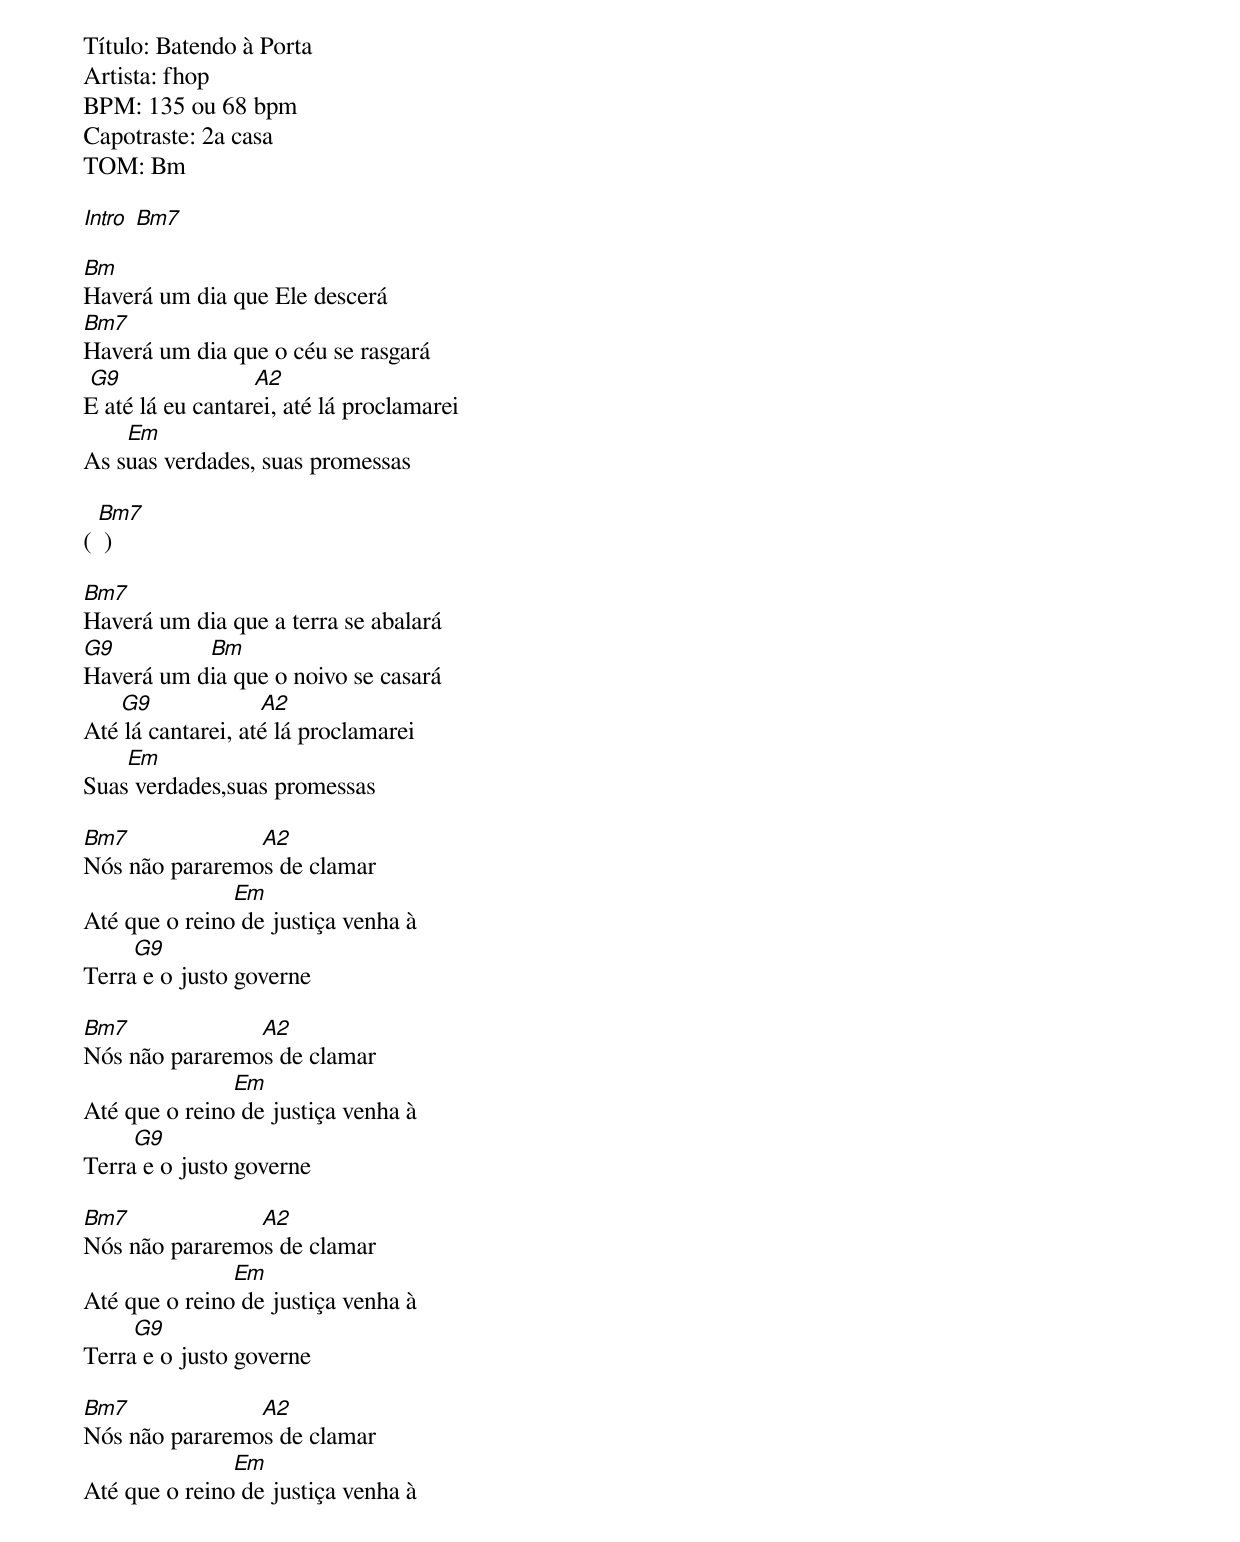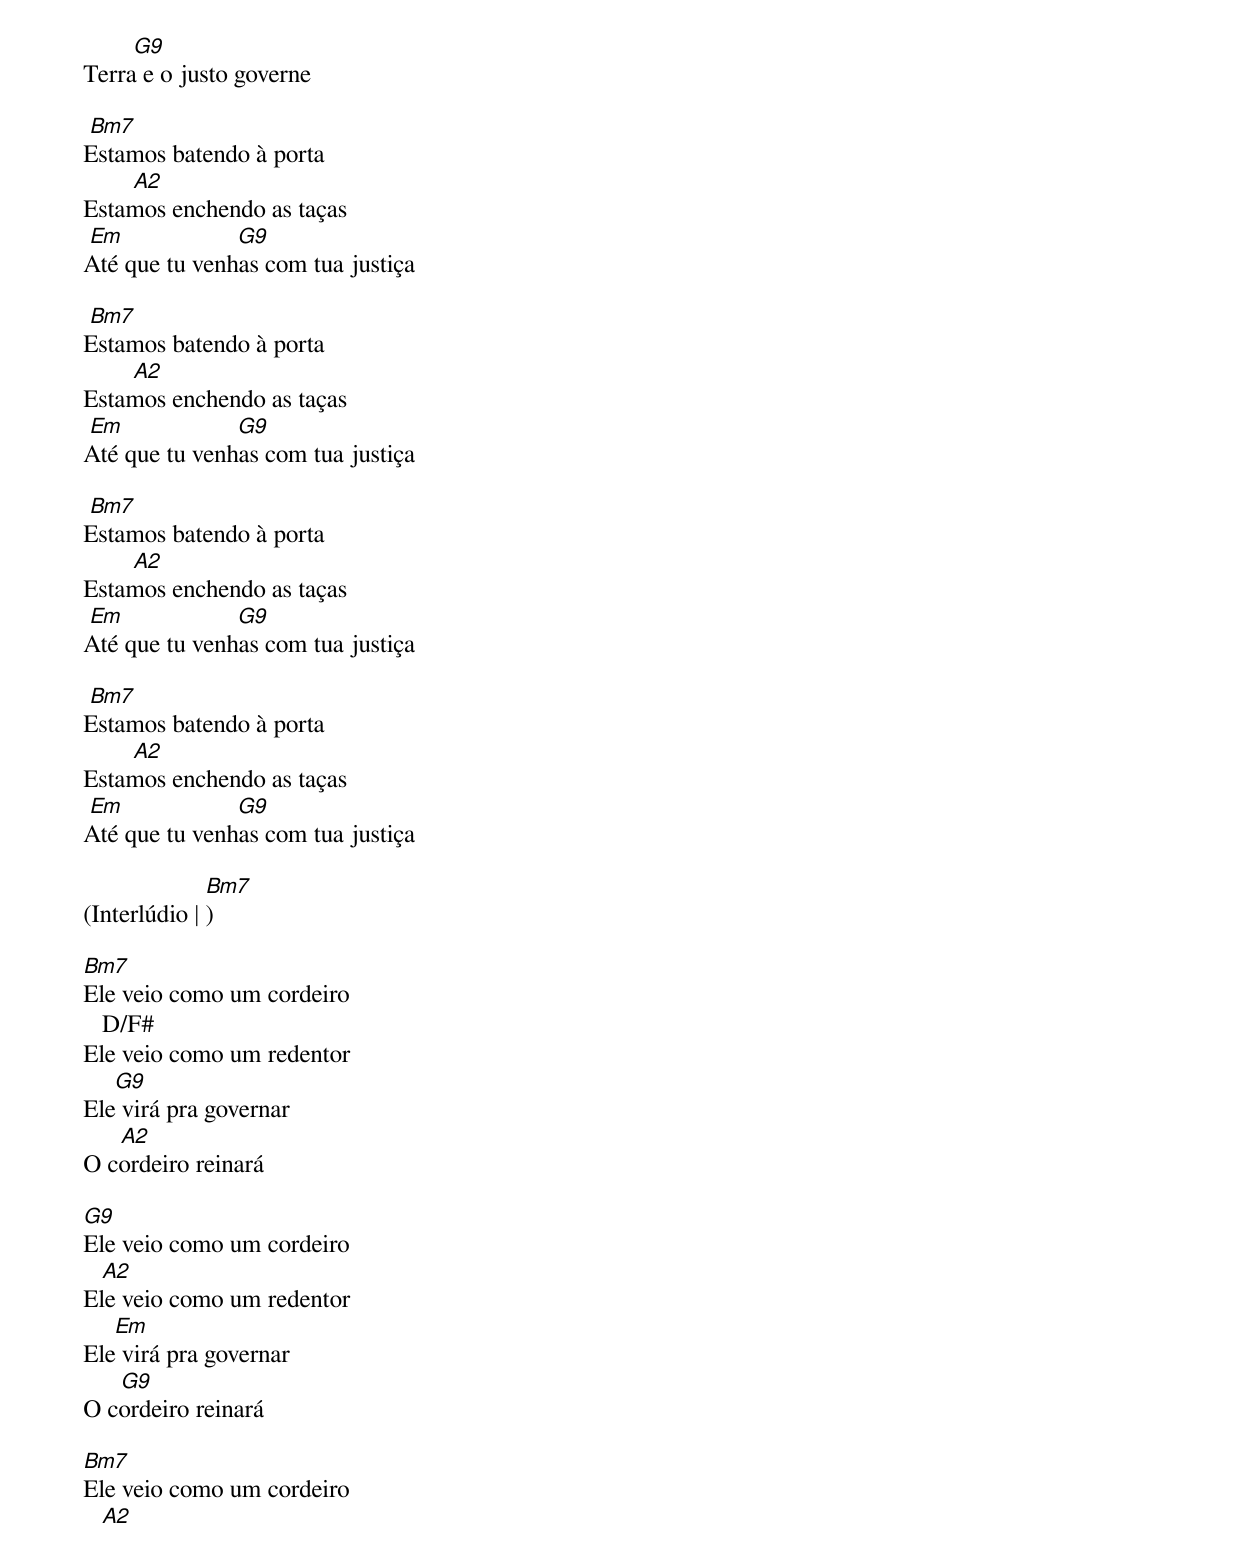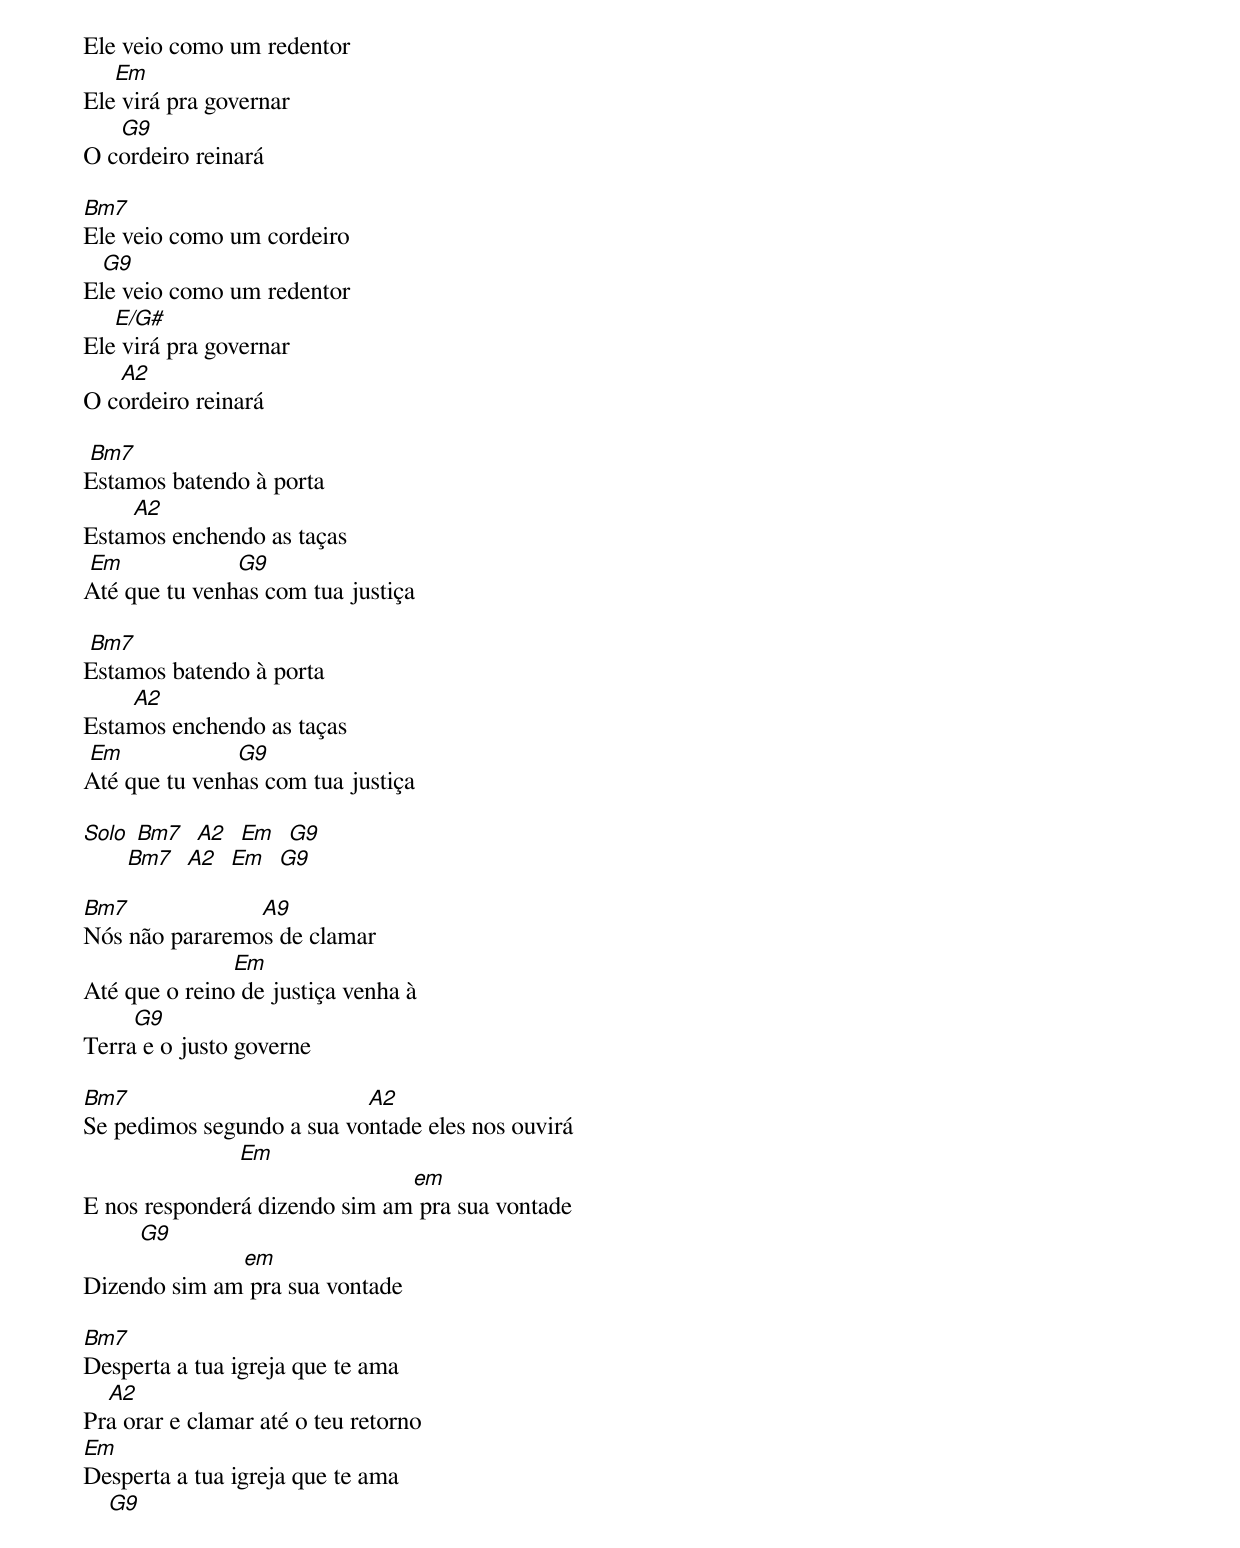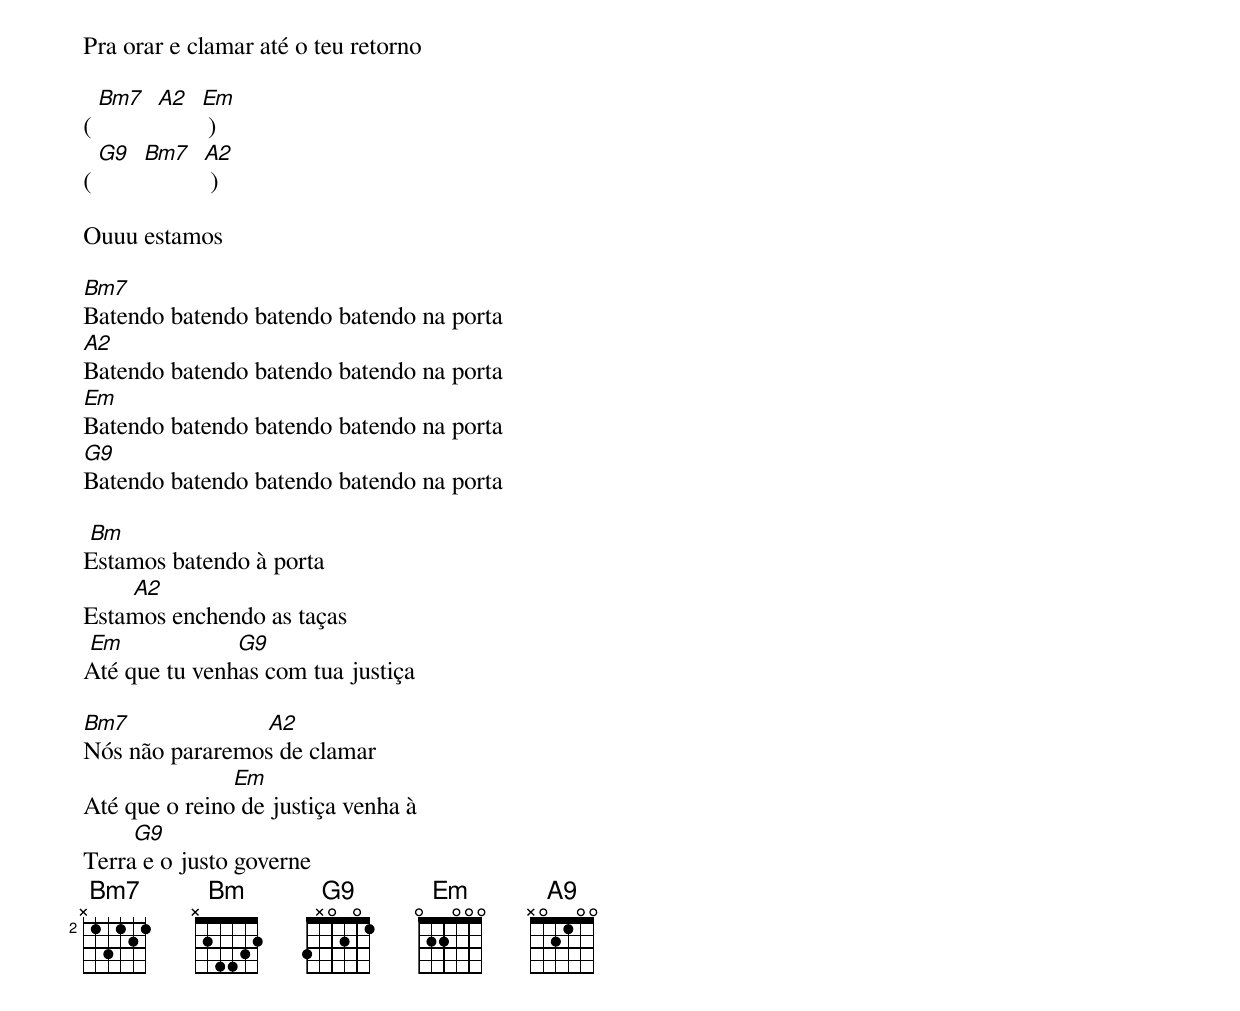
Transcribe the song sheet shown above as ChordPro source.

Título: Batendo à Porta
Artista: fhop
BPM: 135 ou 68 bpm
Capotraste: 2a casa
TOM: Bm

[Intro] [Bm7]

[Bm]
Haverá um dia que Ele descerá
[Bm7]
Haverá um dia que o céu se rasgará
 [G9]                     [A2]
E até lá eu cantarei, até lá proclamarei
       [Em]
As suas verdades, suas promessas

( [Bm7] )

[Bm7]
Haverá um dia que a terra se abalará
[G9]               [Bm]
Haverá um dia que o noivo se casará
      [G9]                 [A2]
Até lá cantarei, até lá proclamarei
       [Em]
Suas verdades,suas promessas

[Bm7]                     [A2]
Nós não pararemos de clamar
                        [Em]
Até que o reino de justiça venha à
        [G9]
Terra e o justo governe

[Bm7]                     [A2]
Nós não pararemos de clamar
                        [Em]
Até que o reino de justiça venha à
        [G9]
Terra e o justo governe

[Bm7]                     [A2]
Nós não pararemos de clamar
                        [Em]
Até que o reino de justiça venha à
        [G9]
Terra e o justo governe

[Bm7]                     [A2]
Nós não pararemos de clamar
                        [Em]
Até que o reino de justiça venha à

        [G9]
Terra e o justo governe

 [Bm7]
Estamos batendo à porta
        [A2]
Estamos enchendo as taças
 [Em]                  [G9]
Até que tu venhas com tua justiça

 [Bm7]
Estamos batendo à porta
        [A2]
Estamos enchendo as taças
 [Em]                  [G9]
Até que tu venhas com tua justiça

 [Bm7]
Estamos batendo à porta
        [A2]
Estamos enchendo as taças
 [Em]                  [G9]
Até que tu venhas com tua justiça

 [Bm7]
Estamos batendo à porta
        [A2]
Estamos enchendo as taças
 [Em]                  [G9]
Até que tu venhas com tua justiça

(Interlúdio | [Bm7])

[Bm7]
Ele veio como um cordeiro
   D/F#
Ele veio como um redentor
     [G9]
Ele virá pra governar
      [A2]
O cordeiro reinará

[G9]
Ele veio como um cordeiro
   [A2]
Ele veio como um redentor
     [Em]
Ele virá pra governar
      [G9]
O cordeiro reinará

[Bm7]
Ele veio como um cordeiro
   [A2]
Ele veio como um redentor
     [Em]
Ele virá pra governar
      [G9]
O cordeiro reinará

[Bm7]
Ele veio como um cordeiro
   [G9]
Ele veio como um redentor
     [E/G#]
Ele virá pra governar
      [A2]
O cordeiro reinará

 [Bm7]
Estamos batendo à porta
        [A2]
Estamos enchendo as taças
 [Em]                  [G9]
Até que tu venhas com tua justiça

 [Bm7]
Estamos batendo à porta
        [A2]
Estamos enchendo as taças
 [Em]                  [G9]
Até que tu venhas com tua justiça

[Solo] [Bm7]  [A2]  [Em]  [G9]
       [Bm7]  [A2]  [Em]  [G9]

[Bm7]                     [A9]
Nós não pararemos de clamar
                        [Em]
Até que o reino de justiça venha à
        [G9]
Terra e o justo governe

[Bm7]                                      [A2]
Se pedimos segundo a sua vontade eles nos ouvirá
                         [Em]
E nos responderá dizendo sim am[em] pra sua vontade
         [G9]
Dizendo sim am[em] pra sua vontade

[Bm7]
Desperta a tua igreja que te ama
    [A2]
Pra orar e clamar até o teu retorno
[Em]
Desperta a tua igreja que te ama
    [G9]
Pra orar e clamar até o teu retorno

( [Bm7]  [A2]  [Em] )
( [G9]  [Bm7]  [A2] )

Ouuu estamos

[Bm7]
Batendo batendo batendo batendo na porta
[A2]
Batendo batendo batendo batendo na porta
[Em]
Batendo batendo batendo batendo na porta
[G9]
Batendo batendo batendo batendo na porta

 [Bm]
Estamos batendo à porta
        [A2]
Estamos enchendo as taças
 [Em]                  [G9]
Até que tu venhas com tua justiça

[Bm7]                      [A2]
Nós não pararemos de clamar
                        [Em]
Até que o reino de justiça venha à
        [G9]
Terra e o justo governe
